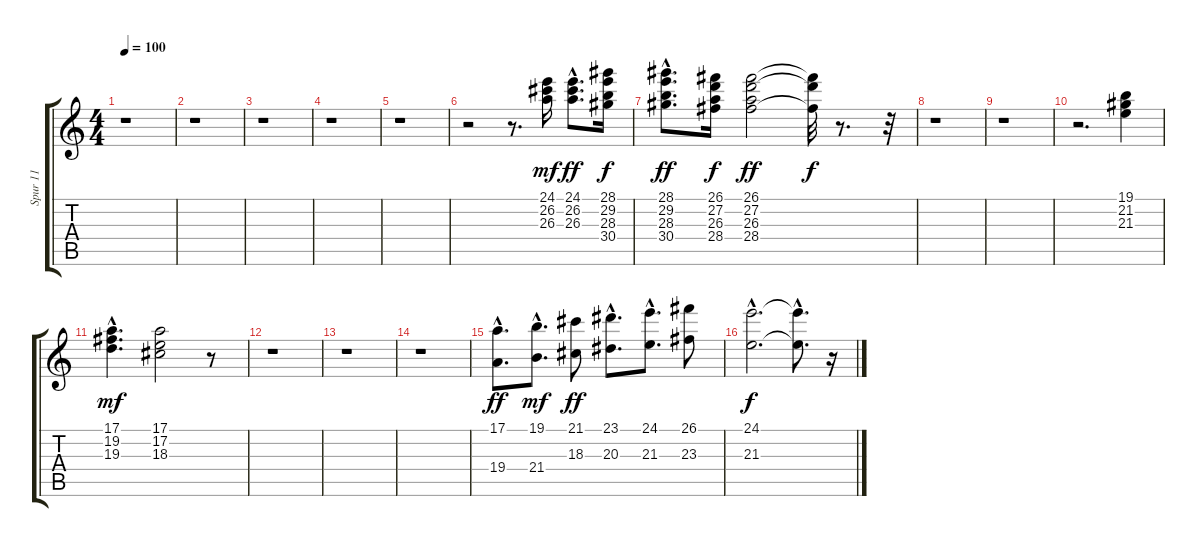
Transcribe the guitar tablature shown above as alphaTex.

\track ("Spur 11" "Spur 11") {instrument brightacousticpiano}
\staff {score tabs}
\tuning (E4 B3 G3 D3 A2 E2) {hide}
\ts (4 4)
\tempo 100
\clef g2
\ks c
r.1{dy mf instrument brightacousticpiano} |
r.1 |
r.1 |
r.1 |
r.1 |
r.2 r.8{d} (24.1 26.2 26.3).16 (24.1{hac} 26.2{hac} 26.3{hac}).8{d dy ff} (28.1 29.2 28.3 30.4).16{dy f} |
(28.1{hac} 29.2{hac} 28.3{hac} 30.4{hac}).8{d dy ff} (26.1 27.2 26.3 28.4).16{dy f} (26.1 27.2 26.3 28.4).2{dy ff} (26.1{t} 27.2{t} 28.4{t}).32{dy f} r.8{d} r.32 |
r.1 |
r.1 |
r.2{d} (19.1 21.2 21.3).4 |
(17.1{hac} 19.2{hac} 19.3{hac}).4{d dy mf} (17.1 17.2 18.3).2 r.8 |
r.1 |
r.1 |
r.1 |
(17.1{hac} 19.4{hac}).8{d dy ff} (19.1{hac} 21.4{hac}).8{d dy mf} (21.1 18.3).8{dy ff} (23.1{hac} 20.3{hac}).8{d} (24.1{hac} 21.3{hac}).8{d} (26.1 23.3).8 |
(24.1{hac} 21.3{hac}).2{d dy f} (24.1{hac t} 21.3{hac t}).8{d} r.16
